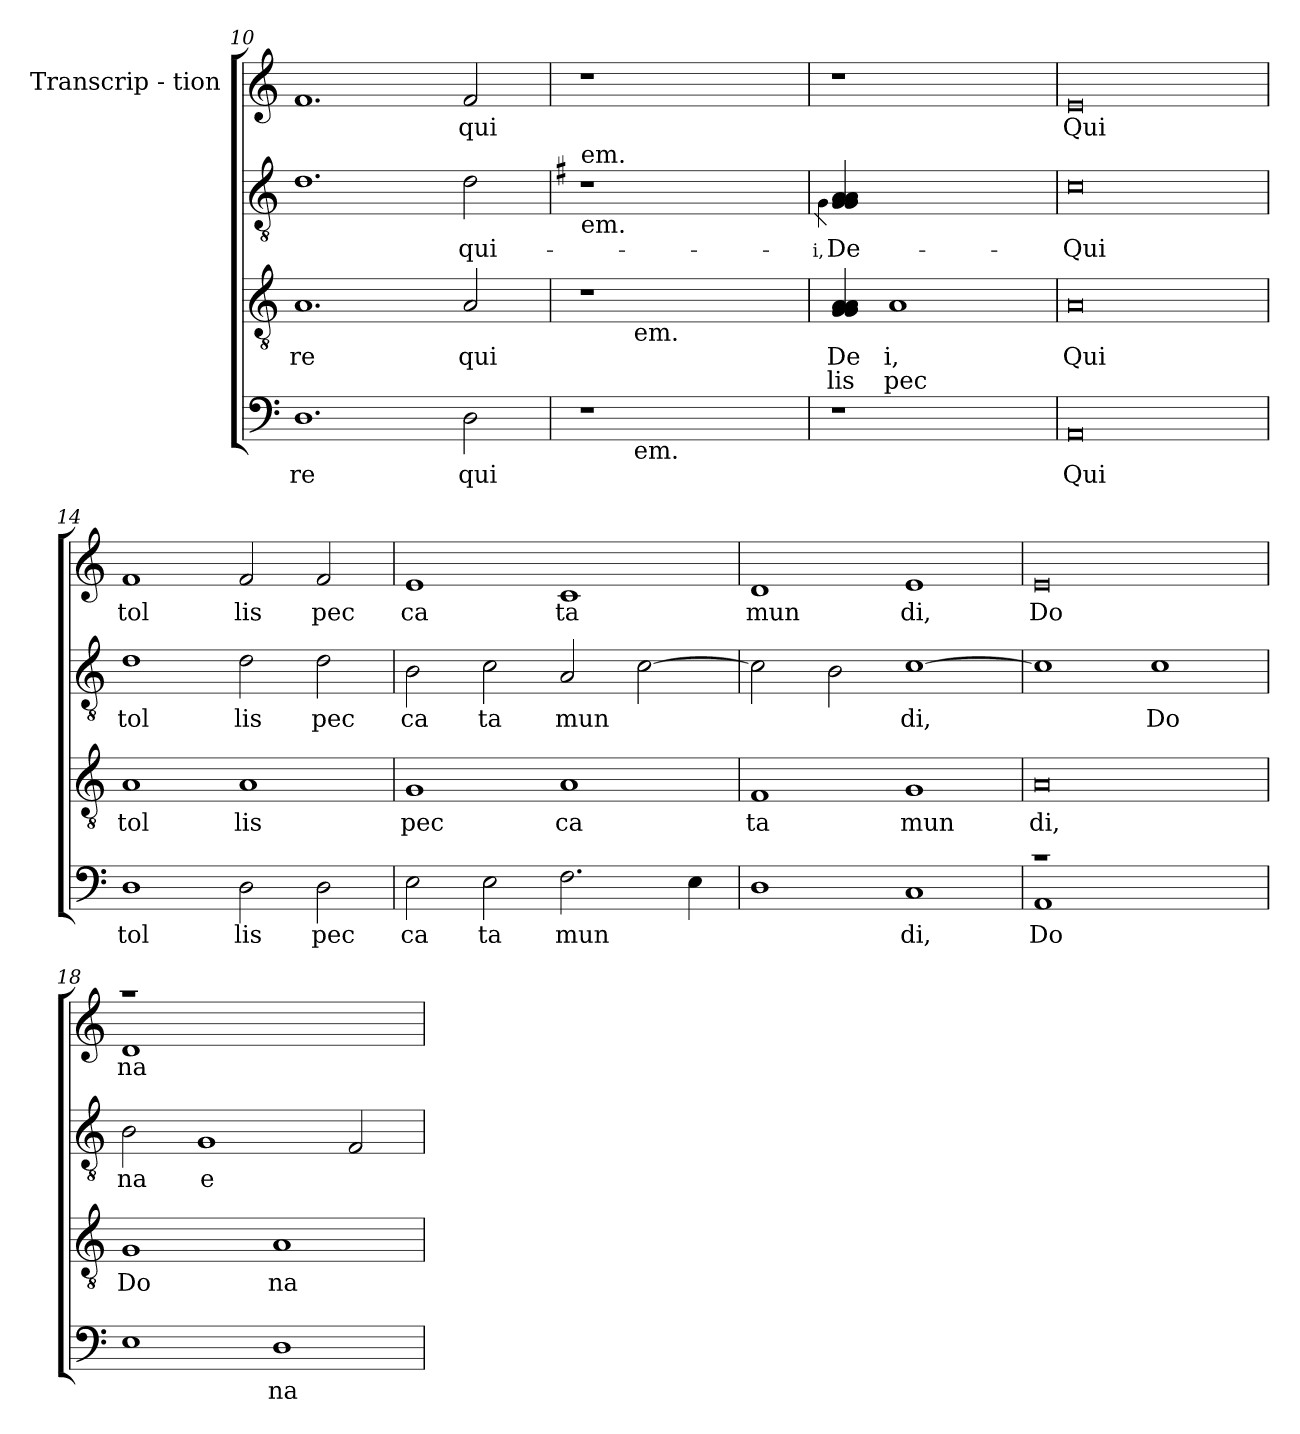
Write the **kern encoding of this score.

**kern	**text	**kern	**text	**text	**kern	**text	**kern	**text
*part4	*part4	*part3	*part3	*part3	*part2	*part2	*part1	*part1
*staff4	*staff4	*staff3	*staff3	*staff3	*staff2	*staff2	*staff1	*staff1
*	*	*	*	*	*	*	*I"Transcrip - tion	*
*clefF4	*	*clefGv2	*	*	*clefGv2	*	*clefG2	*
*k[]	*	*k[]	*	*	*k[]	*	*k[]	*
*C:	*	*C:	*	*	*C:	*	*C:	*
=10	=10	=10	=10	=10	=10	=10	=10	=10
!	!LO:LY:b	!	!LO:LY:b	!	!	!	!	!
1.D	re	1.A	re	.	1.d	.	1.f	.
!	!LO:LY:b	!	!LO:LY:b	!	!	!LO:LY:b	!	!LO:LY:b
2D\	qui	2A/	qui	.	2d\	-qui-	2f/	qui
=11	=11	=11	=11	=11	=11	=11	=11	=11
*	*	*	*	*	*k[f#]	*	*	*
*	*	*	*	*	*G:	*	*	*
!	!	!	!	!	!LO:TX:b:t=em.	!	!	!
!	!	!	!	!	!LO:TX:a:t=em.	!	!	!
*^	*	*^	*	*	*	*	*	*
1r	8ryy	.	1r	8ryy	.	.	1r	.	1r	.
.	32ryy	.	.	32ryy	.	.	.	.	.	.
!	!	!	!	!LO:TX:b:t=em.	!	!	!	!	!	!
!	!LO:TX:b:t=em.	!	!	!	!	!	!	!	!	!
.	2ryy	.	.	2ryy	.	.	.	.	.	.
.	4ryy	.	.	4ryy	.	.	.	.	.	.
.	16.ryy	.	.	16.ryy	.	.	.	.	.	.
*v	*v	*	*	*	*	*	*	*	*	*
*	*	*v	*v	*	*	*	*	*	*
!!LO:LB:g=z
=12	=12	=12	=12	=12	=12	=12	=12	=12
*	*	*	*	*	*k[]	*	*	*
*	*	*	*	*	*C:	*	*	*
*^	*	*^	*	*	*^	*	*	*
!	!	!	!	!	!	!	!	!	!LO:LY:b	!	!
*v	*v	*	*	*	*	*	*	*	*	*	*
*	*	*v	*v	*	*	*	*	*	*	*
.	.	.	.	.	.	4qG\	-i,	.	.
!	!	!	!LO:LY:b	!LO:LY:b	!LO:N:n=1:head=solid	!	!	!	!
!	!	!	!	!	!LO:N:n=2:head=solid	!	!	!	!
!	!	!	!	!	!LO:N:n=3:head=solid	!	!	!	!
!	!	!	!	!	!LO:N:n=4:head=solid	!	!LO:LY:b	!	!
1r	.	4G/ 4G/ 4A/ 4A/	De	lis	4G/ 4G/ 4A/ 4A/	1ryy	De-	1r	.
!	!	!	!LO:LY:b	!LO:LY:b	!	!	!	!	!
.	.	1A	i,	pec	1ryy	.	.	.	.
4ryy	.	.	.	.	.	4ryy	.	4ryy	.
!!LO:PB:g=z
=13	=13	=13	=13	=13	=13	=13	=13	=13	=13
!	!LO:LY:b	!	!LO:LY:b	!	!	!	!LO:LY:b	!	!LO:LY:b
*	*	*	*	*	*v	*v	*	*	*
0AA	Qui	0A	Qui	.	0c	Qui	0e	Qui
=14	=14	=14	=14	=14	=14	=14	=14	=14
!	!LO:LY:b	!	!LO:LY:b	!	!	!LO:LY:b	!	!LO:LY:b
1D	tol	1A	tol	.	1d	tol	1f	tol
!	!LO:LY:b	!	!LO:LY:b	!	!	!LO:LY:b	!	!LO:LY:b
2D\	lis	1A	lis	.	2d\	lis	2f/	lis
!	!LO:LY:b	!	!	!	!	!LO:LY:b	!	!LO:LY:b
2D\	pec	.	.	.	2d\	pec	2f/	pec
=15	=15	=15	=15	=15	=15	=15	=15	=15
!	!LO:LY:b	!	!LO:LY:b	!	!	!LO:LY:b	!	!LO:LY:b
2E\	ca	1G	pec	.	2B\	ca	1e	ca
!	!LO:LY:b	!	!	!	!	!LO:LY:b	!	!
2E\	ta	.	.	.	2c\	ta	.	.
!	!LO:LY:b	!	!LO:LY:b	!	!	!LO:LY:b	!	!LO:LY:b
2.F\	mun	1A	ca	.	2A/	mun	1c	ta
.	.	.	.	.	[>2c\	.	.	.
4E\	.	.	.	.	.	.	.	.
=16	=16	=16	=16	=16	=16	=16	=16	=16
!	!	!	!LO:LY:b	!	!	!	!	!LO:LY:b
1D	.	1F	ta	.	2c\]	.	1d	mun
.	.	.	.	.	2B\	.	.	.
!	!LO:LY:b	!	!LO:LY:b	!	!	!LO:LY:b	!	!LO:LY:b
1C	di,	1G	mun	.	[>1c	di,	1e	di,
=17	=17	=17	=17	=17	=17	=17	=17	=17
*^	*	*	*	*	*	*	*	*
!	!	!LO:LY:b	!	!LO:LY:b	!	!	!	!	!LO:LY:b
1rc	1AA	Do	0A	di,	.	1c]	.	0e	Do
!	!	!	!	!	!	!	!LO:LY:b	!	!
1ryy	1ryy	.	.	.	.	1c	Do	.	.
=18	=18	=18	=18	=18	=18	=18	=18	=18	=18
!	!	!	!	!LO:LY:b	!	!	!LO:LY:b	!	!LO:LY:b
*v	*v	*	*	*	*	*	*	*^	*
1E	.	1G	Do	.	2B\	na	1raa	1d	na
!	!	!	!	!	!	!LO:LY:b:rj	!	!	!
.	.	.	.	.	1G	e	.	.	.
!	!LO:LY:b	!	!LO:LY:b	!	!	!	!	!	!
1D	na	1A	na	.	.	.	1ryy	1ryy	.
.	.	.	.	.	2F/	.	.	.	.
*	*	*	*	*	*	*	*v	*v	*
=	=	=	=	=	=	=	=	=
*-	*-	*-	*-	*-	*-	*-	*-	*-
